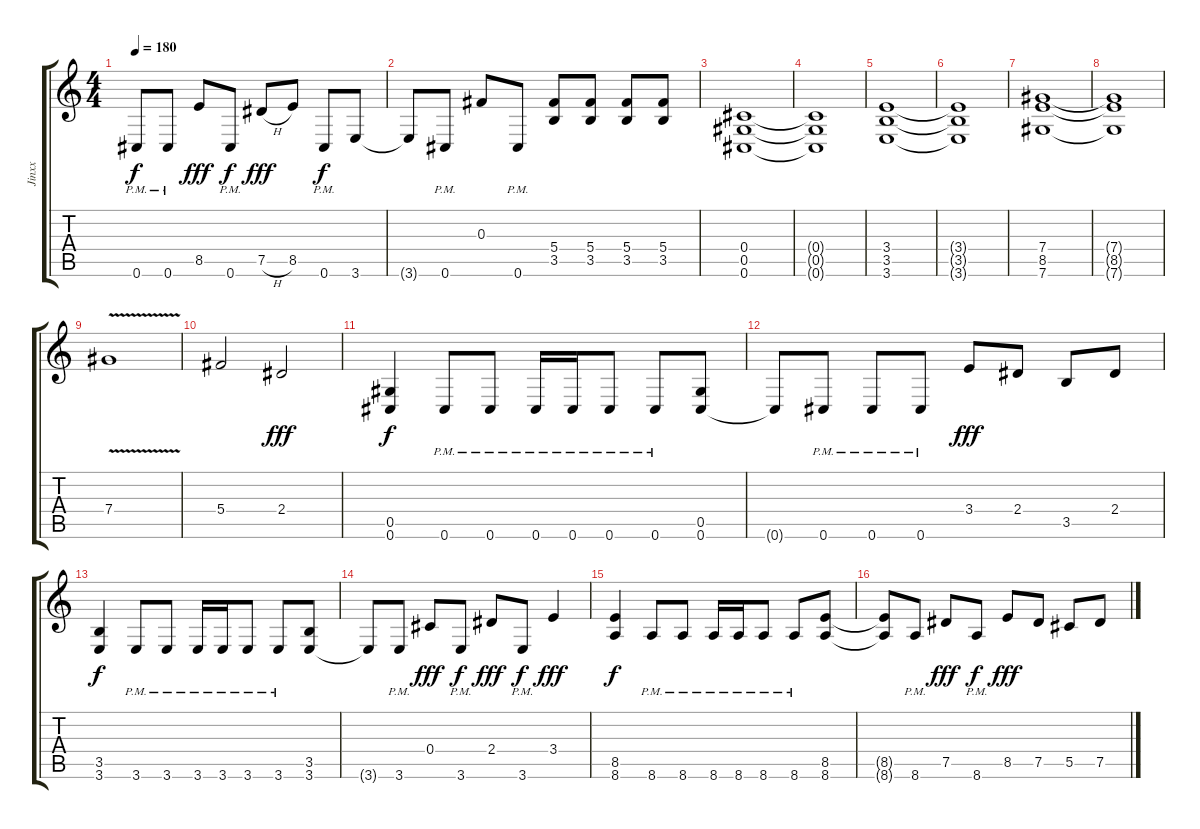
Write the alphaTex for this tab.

\track ("Jinxx" "Jinxx") {instrument distortionguitar}
\staff {score tabs}
\tuning (Eb4 Bb3 Gb3 Db3 Ab2 Db2) {hide}
\ts (4 4)
\tempo 180
\clef g2
\ks c
0.6{pm}.8{dy f} 0.6{pm}.8 8.5.8{dy fff} 0.6{pm}.8{dy f} 7.5{h}.8{dy fff} 8.5.8 0.6{pm}.8{dy f} 3.6.8 |
3.6{t}.8 0.6{pm}.8 0.3.8 0.6{pm}.8 (5.4 3.5).8 (5.4 3.5).8 (5.4 3.5).8 (5.4 3.5).8 |
(0.4 0.5 0.6).1 |
(0.4{t} 0.5{t} 0.6{t}).1 |
(3.4 3.5 3.6).1 |
(3.4{t} 3.5{t} 3.6{t}).1 |
(7.4 8.5 7.6).1 |
(7.4{t} 8.5{t} 7.6{t}).1 |
7.4{v}.1 |
5.4.2 2.4.2{dy fff} |
(0.5 0.6).4{dy f} 0.6{pm}.8 0.6{pm}.8 0.6{pm}.16 0.6{pm}.16 0.6{pm}.8 0.6{pm}.8 (0.5 0.6).8 |
0.6{t}.8 0.6{pm}.8 0.6{pm}.8 0.6{pm}.8 3.4.8{dy fff} 2.4.8 3.5.8 2.4.8 |
(3.5 3.6).4{dy f} 3.6{pm}.8 3.6{pm}.8 3.6{pm}.16 3.6{pm}.16 3.6{pm}.8 3.6{pm}.8 (3.5 3.6).8 |
3.6{t}.8 3.6{pm}.8 0.4.8{dy fff} 3.6{pm}.8{dy f} 2.4.8{dy fff} 3.6{pm}.8{dy f} 3.4.4{dy fff} |
(8.5 8.6).4{dy f} 8.6{pm}.8 8.6{pm}.8 8.6{pm}.16 8.6{pm}.16 8.6{pm}.8 8.6{pm}.8 (8.5 8.6).8 |
(8.5{t} 8.6{t}).8 8.6{pm}.8 7.5.8{dy fff} 8.6{pm}.8{dy f} 8.5.8{dy fff} 7.5.8 5.5.8 7.5.8
